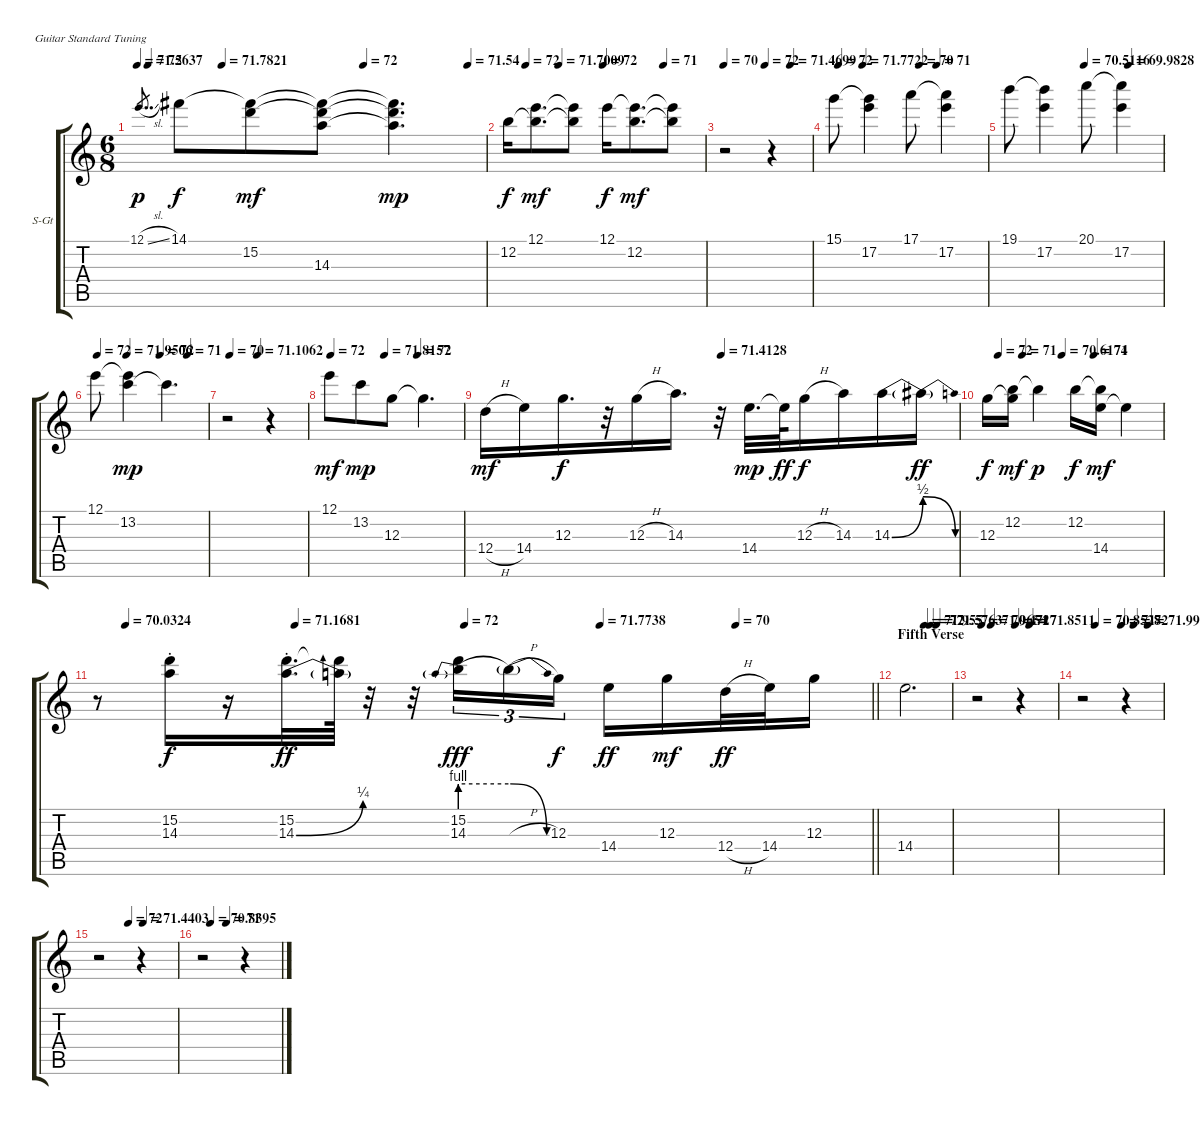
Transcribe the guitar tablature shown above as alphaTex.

\bracketExtendMode groupsimilarinstruments
\firstSystemTrackNameOrientation horizontal
\otherSystemsTrackNameOrientation horizontal
\track ("Acoustic clean 2" "S-Gt") {instrument acousticguitarsteel}
\staff {score tabs}
\tuning (E4 B3 G3 D3 A2 E2)
\ts (6 8)
\tempo
71.5637
\tempo (72 0.03125)
\tempo (71.7821 0.24375)
\tempo (72 0.65)
\tempo (71.54 0.95)
\accidentals auto
\clef g2
\ottava regular
\simile none
\ks c
12.1{sl}.8{dd gr dy p} 14.1.8{dy f} (15.2 14.1{t}).8{dy mf} (14.3 15.2{t} 14.1{t}).8 (14.3{t} 15.2{t} 14.1{t}).4{d dy mp} |
\tempo (72 0.09375)
\tempo (71.7009 0.2625)
\tempo (72 0.4875)
\tempo (71 0.79375)
12.2.16{dy f} (12.1 12.2{t}).8{d dy mf} (12.1{t} 12.2{t}).8 12.1.16{dy f} (12.2 12.1{t}).8{d dy mf} (12.2{t} 12.1{t}).8 |
\tempo 70
\tempo (72 0.46875)
\tempo (71.4699 0.7625)
r.2 r.4 |
\tempo (72 0.0375)
\tempo (71.7722 0.19375)
\tempo (70 0.5625)
\tempo (71 0.675)
15.1.8 (17.2 15.1{t}).4 17.1.8 (17.2 17.1{t}).4 |
\tempo (70.5116 0.49375)
\tempo (69.9828 0.78125)
19.1.8 (17.2 19.1{t}).4 20.1.8 (17.2 20.1{t}).4 |
\tempo (72 0.025)
\tempo (71.9506 0.2875)
\tempo (72 0.58125)
\tempo (71 0.825)
12.1.8 (13.2 12.1{t}).4{dy mp} 13.2{t}.4{d} |
\tempo (70 0.04375)
\tempo (71.1062 0.3875)
r.2 r.4 |
\tempo (72 0.01875)
\tempo (71.8157 0.41875)
\tempo (72 0.6625)
12.1.8{dy mf} 13.2.8{dy mp} 12.3.8 12.3{t}.4{d} |
\tempo (71.4128 0.5)
12.4{h}.16{dy mf} 14.4.16 12.3.16{d dy f} r.32 12.3{h}.16 14.3.16{d} r.32 14.4.32{d dy mp} 14.4{t}.64{dy ff} 12.3{h}.16{dy f} 14.3.16 14.3{be (bend 0 0 60 2)}.16 14.3{be (release 0 2 60 0) t}.16{dy ff} |
\tempo (72 0.06875)
\tempo (71 0.20625)
\tempo (70.6174 0.43125)
\tempo (71 0.6125)
12.3.16{dy f} (12.2 12.3{t}).16{dy mf} 12.2{t}.4{dy p} 12.2.16{dy f} (14.4 12.2{t}).16{dy mf} 14.4{t}.4 |
\tempo (70.0324 0.0375)
\tempo (71.1681 0.25625)
\tempo (72 0.475)
\tempo (71.7738 0.65)
\tempo (70 0.825)
\barLineRight lightlight
r.8 (15.2 14.3{st}).16{dy f} r.16 (15.2 14.3{be (bend 0 0 44.4 1) st}).32{d dy ff} (15.2{t} 14.3{t}).64 r.32 r.32 (15.2 14.3{be (prebend 0 4 60 4)}).16{tu (3 2) dy fff} 14.3{be (release 0 4 33 0) h t}.16{tu (3 2)} 12.3.16{tu (3 2) dy f} 14.4.16{dy ff} 12.3.16{dy mf} 12.4{h}.32{dy ff} 14.4.32 12.3.16 |
\section ("" "Fifth Verse")
\tempo (71.955 0.43125)
\tempo (72 0.55625)
\tempo (71.5763 0.7)
14.4.2{d} |
\tempo (71.9654 0.06875)
\tempo (70.4717 0.1875)
\tempo (72 0.4875)
\tempo (71.8511 0.6625)
r.2 r.4 |
\tempo (70.8528 0.16875)
\tempo (71 0.49375)
\tempo (72 0.65)
\tempo (71.9963 0.825)
r.2 r.4 |
\tempo (72 0.3875)
\tempo (71.4403 0.575)
r.2 r.4 |
\tempo (70.8395 0.1125)
\tempo (71 0.3125)
r.2 r.4
